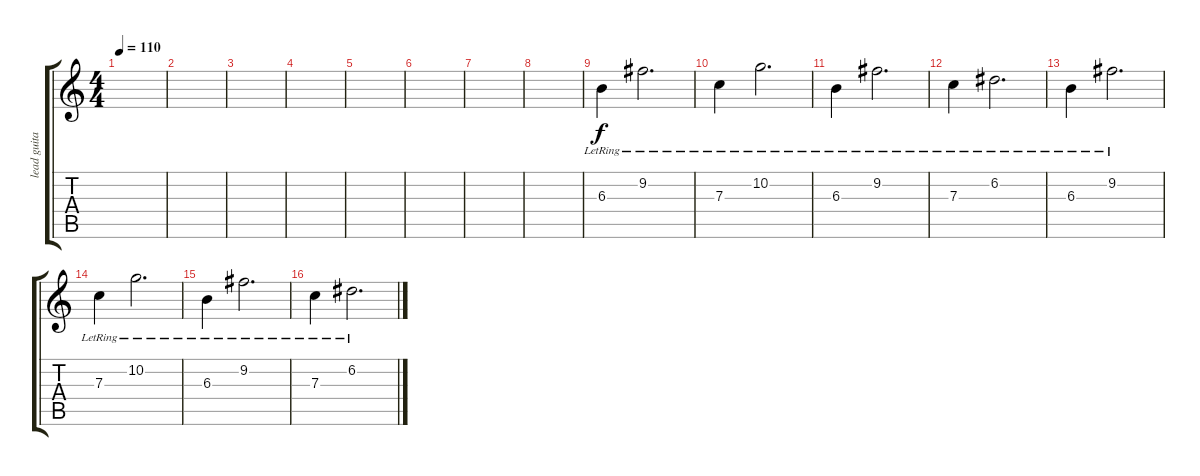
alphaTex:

\track ("lead guitar" "lead guita") {instrument overdrivenguitar}
\staff {score tabs}
\tuning (D4 A3 F3 C3 G2 C2) {hide}
\ts (4 4)
\tempo 110
\clef g2
\ks c
|
|
|
|
|
|
|
|
6.3{lr}.4 9.2{lr}.2{d} |
7.3{lr}.4 10.2{lr}.2{d} |
6.3{lr}.4 9.2{lr}.2{d} |
7.3{lr}.4 6.2{lr}.2{d} |
6.3{lr}.4 9.2{lr}.2{d} |
7.3{lr}.4 10.2{lr}.2{d} |
6.3{lr}.4 9.2{lr}.2{d} |
7.3{lr}.4 6.2{lr}.2{d}
